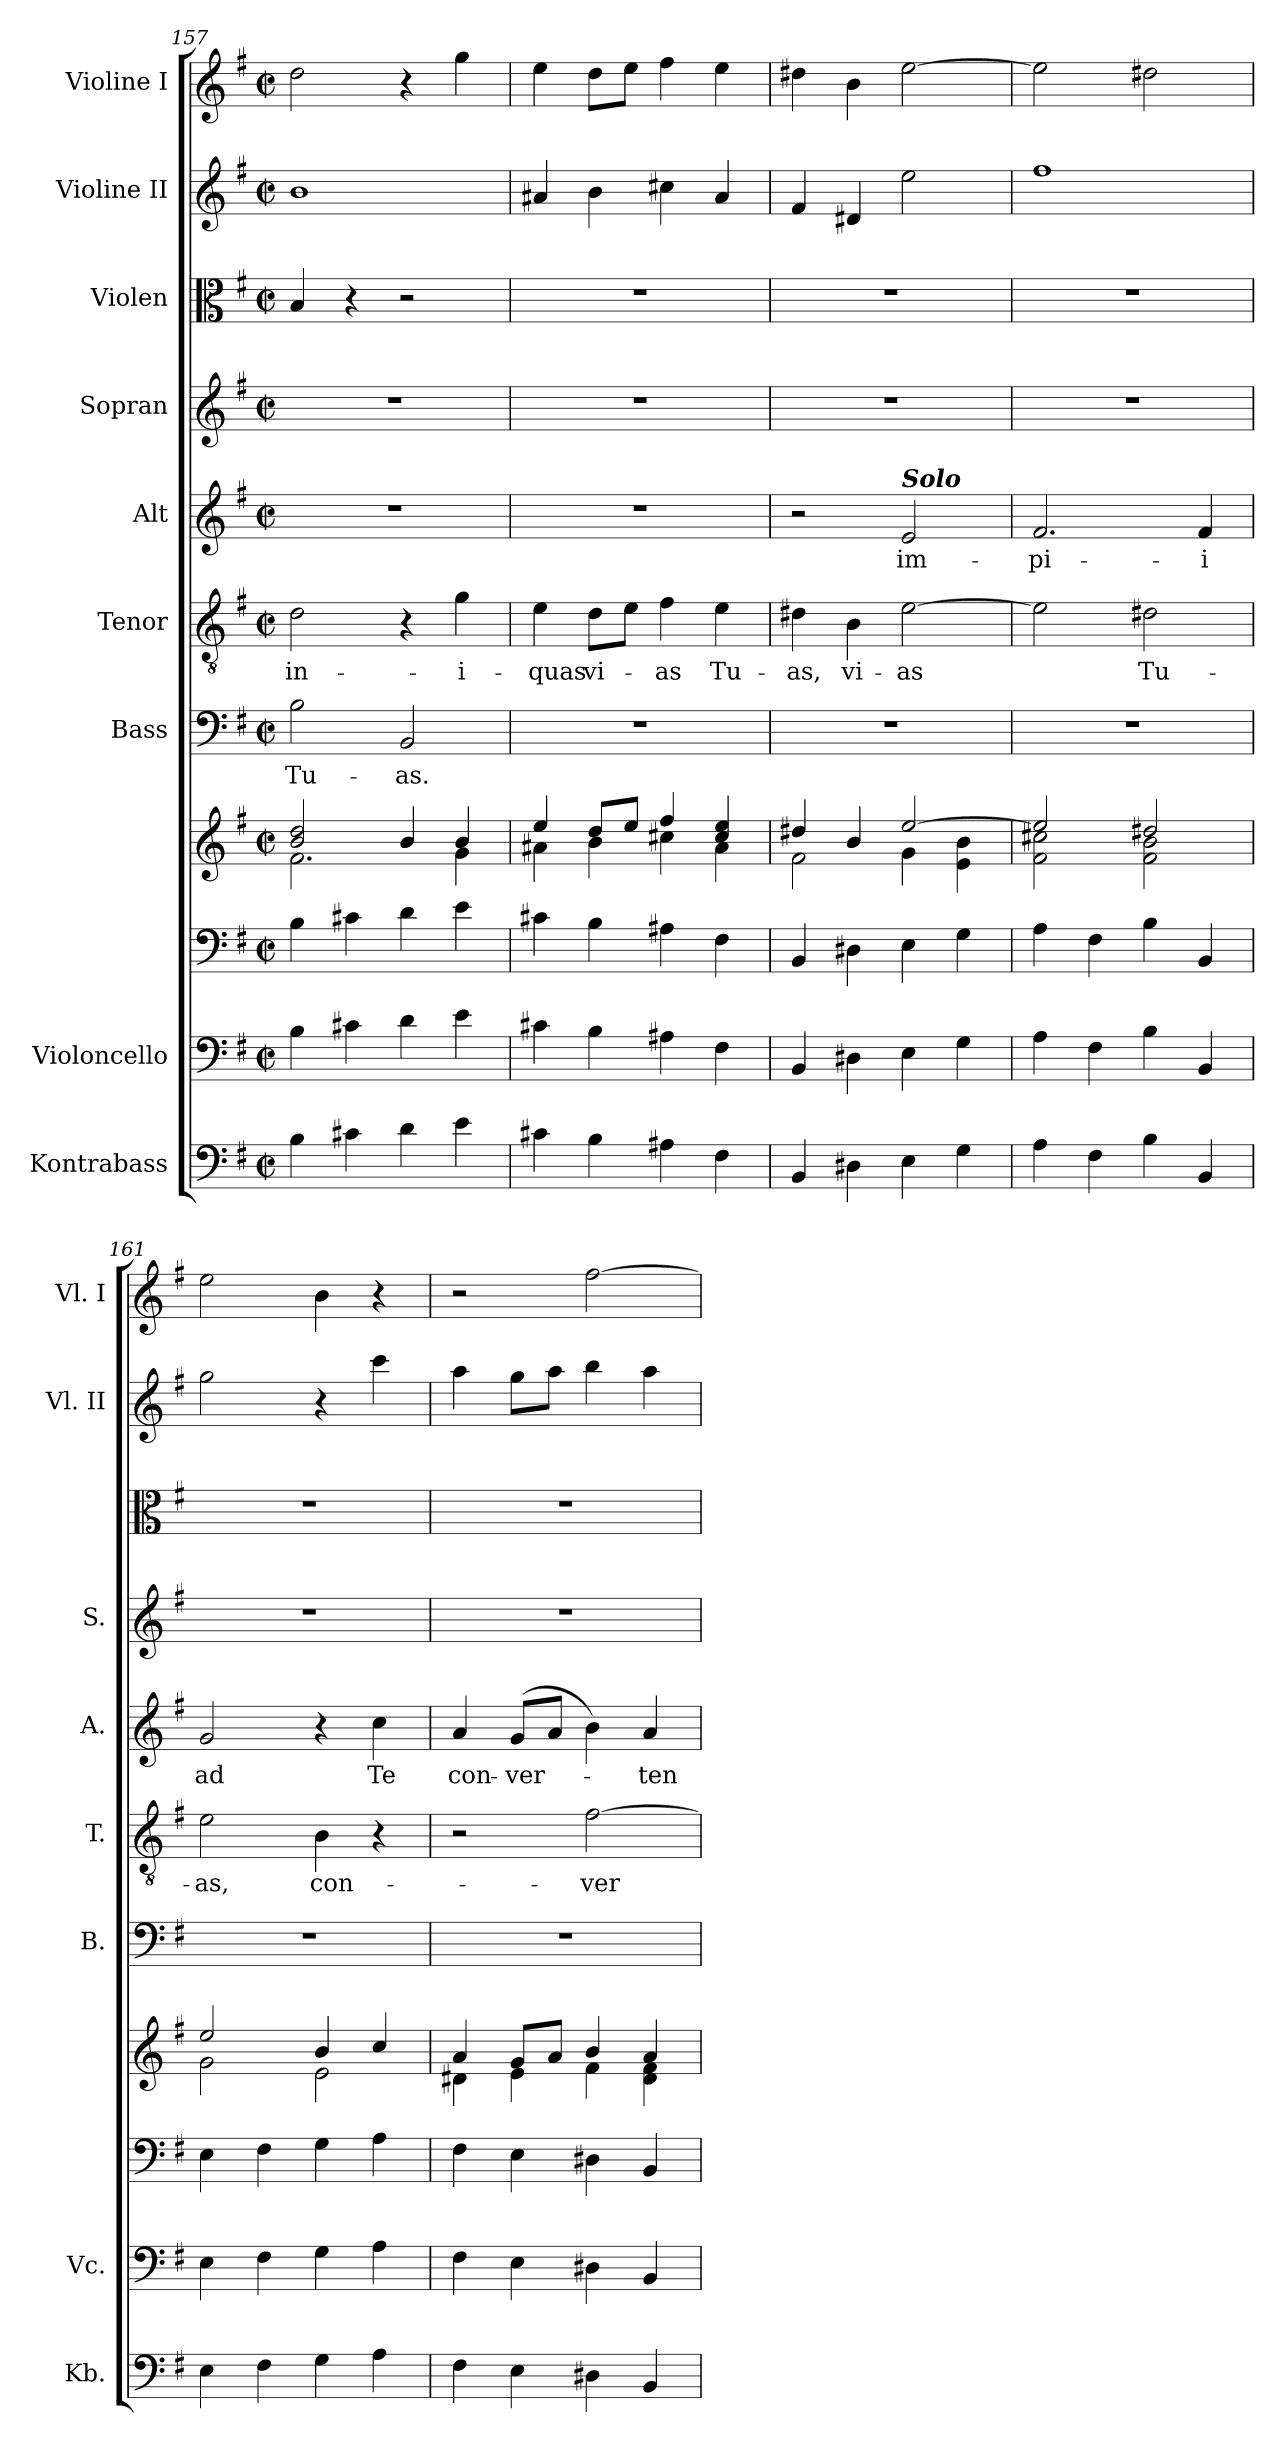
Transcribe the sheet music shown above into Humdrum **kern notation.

**kern	**kern	**kern	**kern	**kern	**text	**kern	**text	**kern	**text	**kern	**kern	**kern	**kern
*part10	*part9	*part8	*part8	*part7	*part7	*part6	*part6	*part5	*part5	*part4	*part3	*part2	*part1
*staff11	*staff10	*staff9	*staff8	*staff7	*staff7	*staff6	*staff6	*staff5	*staff5	*staff4	*staff3	*staff2	*staff1
*I"Kontrabass	*I"Violoncello	*	*	*I"Bass	*	*I"Tenor	*	*I"Alt	*	*I"Sopran	*I"Violen	*I"Violine II	*I"Violine I
*I'Kb.	*I'Vc.	*	*	*I'B.	*	*I'T.	*	*I'A.	*	*I'S.	*	*I'Vl. II	*I'Vl. I
*clefF4	*clefF4	*clefF4	*clefG2	*clefF4	*	*clefGv2	*	*clefG2	*	*clefG2	*clefC3	*clefG2	*clefG2
*ITrd7c12	*	*	*	*	*	*	*	*	*	*	*	*	*
*k[f#]	*k[f#]	*k[f#]	*k[f#]	*k[f#]	*	*k[f#]	*	*k[f#]	*	*k[f#]	*k[f#]	*k[f#]	*k[f#]
*G:	*G:	*G:	*G:	*G:	*	*G:	*	*G:	*	*G:	*G:	*G:	*G:
*M2/2	*M2/2	*M2/2	*M2/2	*M2/2	*	*M2/2	*	*M2/2	*	*M2/2	*M2/2	*M2/2	*M2/2
*met(c|)	*met(c|)	*met(c|)	*met(c|)	*met(c|)	*	*met(c|)	*	*met(c|)	*	*met(c|)	*met(c|)	*met(c|)	*met(c|)
=157	=157	=157	=157	=157	=157	=157	=157	=157	=157	=157	=157	=157	=157
*	*	*	*^	*	*	*	*	*	*	*	*	*	*
!	!	!	!	!	!	!LO:LY:b	!	!LO:LY:b	!	!	!	!	!	!
4BB\	4B\	4B\	2b/ 2dd/	2.f#\	2B\	Tu-	2d\	in-	1r	.	1r	4B/	1b	2dd\
4C#X\	4c#X\	4c#X\	.	.	.	.	.	.	.	.	.	4r	.	.
!	!	!	!	!	!	!LO:LY:b	!	!	!	!	!	!	!	!
4D\	4d\	4d\	4b/	.	2BB/	-as.	4r	.	.	.	.	2r	.	4r
!	!	!	!	!	!	!	!	!LO:LY:b	!	!	!	!	!	!
4E\	4e\	4e\	4b/	4g\	.	.	4g\	-i-	.	.	.	.	.	4gg\
!!LO:PB:g=z
=158	=158	=158	=158	=158	=158	=158	=158	=158	=158	=158	=158	=158	=158	=158
!	!	!	!	!	!	!	!	!LO:LY:b	!	!	!	!	!	!
4C#X\	4c#X\	4c#X\	4ee/	4a#X\	1r	.	4e\	-quas	1r	.	1r	1r	4a#X/	4ee\
!	!	!	!	!	!	!	!	!LO:LY:b	!	!	!	!	!	!
4BB\	4B\	4B\	8dd/L	4b\	.	.	8d\L	vi-	.	.	.	.	4b\	8dd\L
.	.	.	8ee/J	.	.	.	8e\J	.	.	.	.	.	.	8ee\J
!	!	!	!	!	!	!	!	!LO:LY:b	!	!	!	!	!	!
4AA#X\	4A#X\	4A#X\	4ff#/	4cc#X\	.	.	4f#\	-as	.	.	.	.	4cc#X\	4ff#\
!	!	!	!	!	!	!	!	!LO:LY:b	!	!	!	!	!	!
4FF#\	4F#\	4F#\	4cc#/ 4ee/	4a#\	.	.	4e\	Tu-	.	.	.	.	4a#/	4ee\
=159	=159	=159	=159	=159	=159	=159	=159	=159	=159	=159	=159	=159	=159	=159
!	!	!	!	!	!	!	!	!LO:LY:b	!	!	!	!	!	!
4BBB/	4BB/	4BB/	4dd#X/	2f#\	1r	.	4d#X\	-as,	2r	.	1r	1r	4f#/	4dd#X\
!	!	!	!	!	!	!	!	!LO:LY:b	!	!	!	!	!	!
4DD#X\	4D#X\	4D#X\	4b/	.	.	.	4B\	vi-	.	.	.	.	4d#X/	4b\
!	!	!	!	!	!	!	!	!	!LO:TX:a:Bi:t=Solo	!	!	!	!	!
!	!	!	!	!	!	!	!	!LO:LY:b	!	!LO:LY:b	!	!	!	!
4EE\	4E\	4E\	[>2ee/	4g\	.	.	[2e\	-as	2e/	im-	.	.	2ee\	[2ee\
4GG\	4G\	4G\	.	4e\ 4b\	.	.	.	.	.	.	.	.	.	.
=160	=160	=160	=160	=160	=160	=160	=160	=160	=160	=160	=160	=160	=160	=160
!	!	!	!	!	!	!	!	!	!	!LO:LY:b	!	!	!	!
4AA\	4A\	4A\	2ee/]	2f#\ 2cc#X\	1r	.	2e\]	.	2.f#/	-pi-	1r	1r	1ff#	2ee\]
4FF#\	4F#\	4F#\	.	.	.	.	.	.	.	.	.	.	.	.
!	!	!	!	!	!	!	!	!LO:LY:b	!	!	!	!	!	!
4BB\	4B\	4B\	2dd#X/	2f#\ 2b\	.	.	2d#X\	Tu-	.	.	.	.	.	2dd#X\
!	!	!	!	!	!	!	!	!	!	!LO:LY:b	!	!	!	!
4BBB/	4BB/	4BB/	.	.	.	.	.	.	4f#/	-i	.	.	.	.
=161	=161	=161	=161	=161	=161	=161	=161	=161	=161	=161	=161	=161	=161	=161
!	!	!	!	!	!	!	!	!LO:LY:b	!	!LO:LY:b	!	!	!	!
4EE\	4E\	4E\	2ee/	2g\	1r	.	2e\	-as,	2g/	ad	1r	1r	2gg\	2ee\
4FF#\	4F#\	4F#\	.	.	.	.	.	.	.	.	.	.	.	.
!	!	!	!	!	!	!	!	!LO:LY:b	!	!	!	!	!	!
4GG\	4G\	4G\	4b/	2e\	.	.	4B\	con-	4r	.	.	.	4r	4b\
!	!	!	!	!	!	!	!	!	!	!LO:LY:b	!	!	!	!
4AA\	4A\	4A\	4cc/	.	.	.	4r	.	4cc\	Te	.	.	4ccc\	4r
=162	=162	=162	=162	=162	=162	=162	=162	=162	=162	=162	=162	=162	=162	=162
!	!	!	!	!	!	!	!	!	!	!LO:LY:b	!	!	!	!
4FF#\	4F#\	4F#\	4a/	4d#X\	1r	.	2r	.	4a/	con-	1r	1r	4aa\	2r
!	!	!	!	!	!	!	!	!	!	!LO:LY:b	!	!	!	!
4EE\	4E\	4E\	8g/L	4e\	.	.	.	.	(>8g/L	-ver-	.	.	8gg\L	.
.	.	.	8a/J	.	.	.	.	.	8a/J	.	.	.	8aa\J	.
!	!	!	!	!	!	!	!	!LO:LY:b	!	!	!	!	!	!
4DD#X\	4D#X\	4D#X\	4b/	4f#\	.	.	[2f#\	-ver-	4b\)	.	.	.	4bb\	[2ff#\
!	!	!	!	!	!	!	!	!	!	!LO:LY:b	!	!	!	!
4BBB/	4BB/	4BB/	4a/	4d#\ 4f#\	.	.	.	.	4a/	-ten-	.	.	4aa\	.
*	*	*	*v	*v	*	*	*	*	*	*	*	*	*	*
=	=	=	=	=	=	=	=	=	=	=	=	=	=
*-	*-	*-	*-	*-	*-	*-	*-	*-	*-	*-	*-	*-	*-
